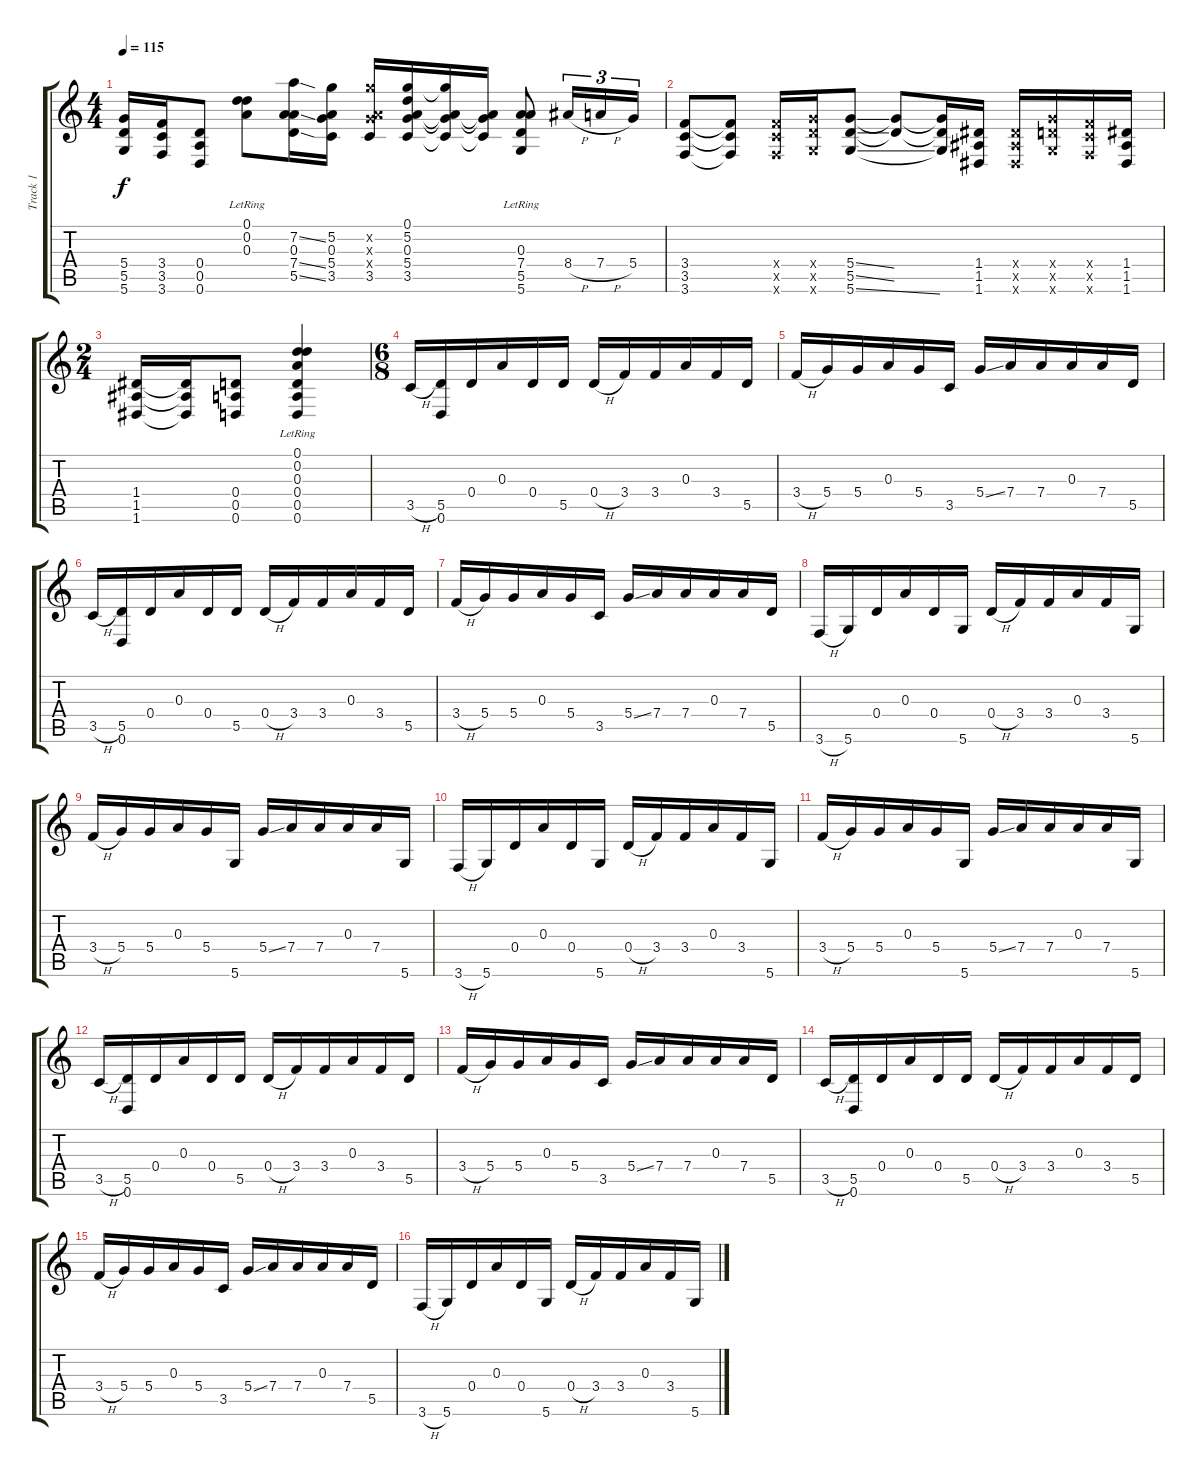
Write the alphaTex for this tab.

\track ("Track 1" "Track 1") {instrument overdrivenguitar}
\staff {score tabs}
\tuning (D4 D4 A3 D3 A2 D2) {hide}
\ts (4 4)
\tempo 115
\clef g2
\ks c
(5.4 5.5 5.6).16{dy f} (3.4 3.5 3.6).16 (0.4 0.5 0.6).8 (0.1{lr} 0.2{lr} 0.3{lr}).8 (7.2{ss} 0.3 7.4{ss} 5.5{ss}).16 (5.2 0.3 5.4 3.5).16 (5.2{x} 0.3{x} 5.4{x} 3.5).16 (0.1 5.2 0.3 5.4 3.5).16 (5.2{t} 0.3{t} 5.4{t} 3.5{t}).16 (0.3{t} 5.4{t} 3.5{t}).16 (0.3 7.4{lr} 5.5{lr} 5.6{lr}).8 8.4{h}.16{tu (3 2)} 7.4{h}.16{tu (3 2)} 5.4.16{tu (3 2)} |
(3.4 3.5 3.6).8 (3.4{t} 3.5{t} 3.6{t}).8 (3.4{x} 3.5{x} 3.6{x}).16 (5.4{x} 5.5{x} 5.6{x}).16 (5.4{ss} 5.5{ss} 5.6{ss}).8 (5.4{t} 5.5{t}).8 (5.4{t} 5.5{t} 5.6{t}).16 (1.4 1.5 1.6).16 (1.4{x} 1.5{x} 1.6{x}).16 (5.4{x} 5.5{x} 5.6{x}).16 (3.4{x} 3.5{x} 3.6{x}).16 (1.4 1.5 1.6).16 |
\ts (2 4)
(1.4 1.5 1.6).16 (1.4{t} 1.5{t} 1.6{t}).16 (0.4 0.5 0.6).8 (0.1{lr} 0.2{lr} 0.3{lr} 0.4 0.5 0.6).4 |
\ts (6 8)
3.5{h}.16 (5.5 0.6).16 0.4.16 0.3.16 0.4.16 5.5.16 0.4{h}.16 3.4.16 3.4.16 0.3.16 3.4.16 5.5.16 |
3.4{h}.16 5.4.16 5.4.16 0.3.16 5.4.16 3.5.16 5.4{ss}.16 7.4.16 7.4.16 0.3.16 7.4.16 5.5.16 |
3.5{h}.16 (5.5 0.6).16 0.4.16 0.3.16 0.4.16 5.5.16 0.4{h}.16 3.4.16 3.4.16 0.3.16 3.4.16 5.5.16 |
3.4{h}.16 5.4.16 5.4.16 0.3.16 5.4.16 3.5.16 5.4{ss}.16 7.4.16 7.4.16 0.3.16 7.4.16 5.5.16 |
3.6{h}.16 5.6.16 0.4.16 0.3.16 0.4.16 5.6.16 0.4{h}.16 3.4.16 3.4.16 0.3.16 3.4.16 5.6.16 |
3.4{h}.16 5.4.16 5.4.16 0.3.16 5.4.16 5.6.16 5.4{ss}.16 7.4.16 7.4.16 0.3.16 7.4.16 5.6.16 |
3.6{h}.16 5.6.16 0.4.16 0.3.16 0.4.16 5.6.16 0.4{h}.16 3.4.16 3.4.16 0.3.16 3.4.16 5.6.16 |
3.4{h}.16 5.4.16 5.4.16 0.3.16 5.4.16 5.6.16 5.4{ss}.16 7.4.16 7.4.16 0.3.16 7.4.16 5.6.16 |
3.5{h}.16 (5.5 0.6).16 0.4.16 0.3.16 0.4.16 5.5.16 0.4{h}.16 3.4.16 3.4.16 0.3.16 3.4.16 5.5.16 |
3.4{h}.16 5.4.16 5.4.16 0.3.16 5.4.16 3.5.16 5.4{ss}.16 7.4.16 7.4.16 0.3.16 7.4.16 5.5.16 |
3.5{h}.16 (5.5 0.6).16 0.4.16 0.3.16 0.4.16 5.5.16 0.4{h}.16 3.4.16 3.4.16 0.3.16 3.4.16 5.5.16 |
3.4{h}.16 5.4.16 5.4.16 0.3.16 5.4.16 3.5.16 5.4{ss}.16 7.4.16 7.4.16 0.3.16 7.4.16 5.5.16 |
3.6{h}.16 5.6.16 0.4.16 0.3.16 0.4.16 5.6.16 0.4{h}.16 3.4.16 3.4.16 0.3.16 3.4.16 5.6.16
